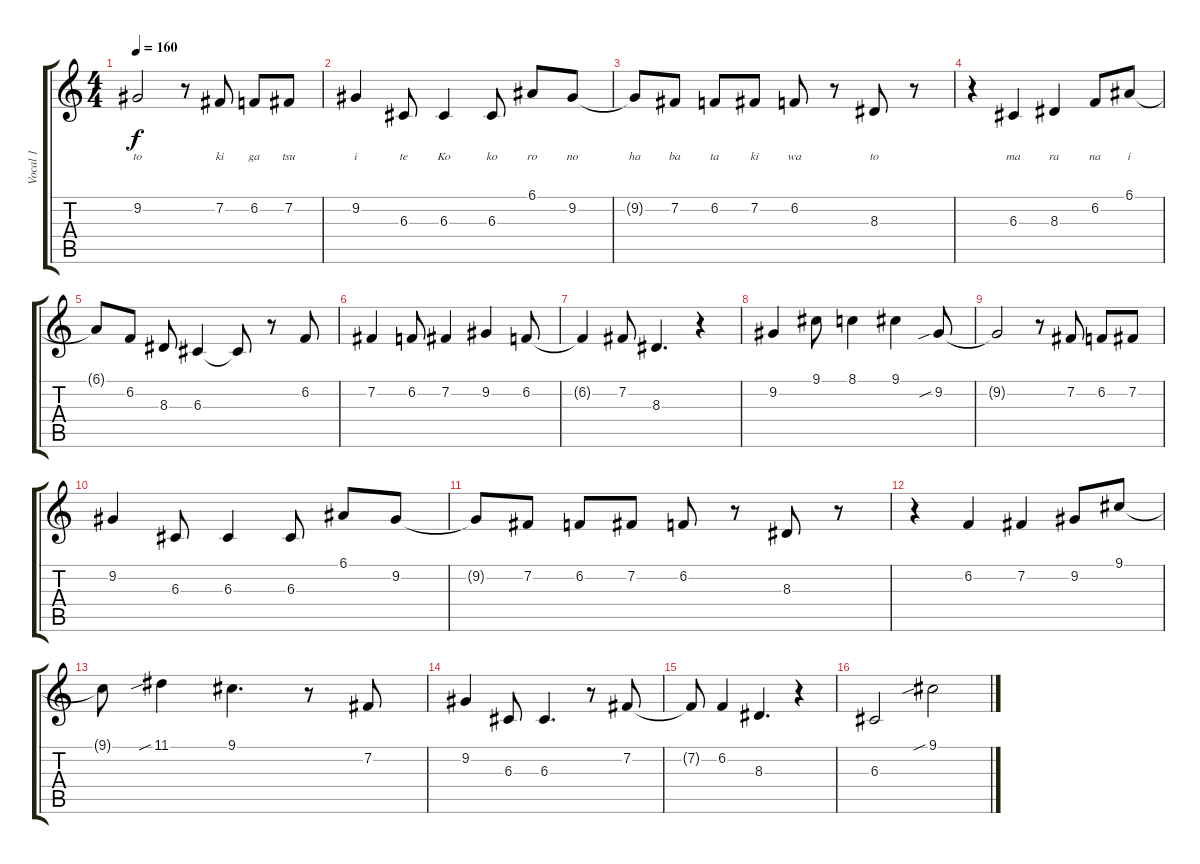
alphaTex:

\track ("Vocal 1" "Vocal 1") {instrument clarinet}
\staff {score tabs}
\tuning (E4 B3 G3 D3 A2 E2) {hide}
\ts (4 4)
\tempo 160
\clef g2
\ks c
9.2{t}.2{lyrics (0 "to") lyrics (1 "") lyrics (2 "") lyrics (3 "") lyrics (4 "") dy f} r.8 7.2.8{lyrics (0 "ki") lyrics (1 "") lyrics (2 "") lyrics (3 "") lyrics (4 "")} 6.2.8{lyrics (0 "ga") lyrics (1 "") lyrics (2 "") lyrics (3 "") lyrics (4 "")} 7.2.8{lyrics (0 "tsu") lyrics (1 "") lyrics (2 "") lyrics (3 "") lyrics (4 "")} |
9.2.4{lyrics (0 "i") lyrics (1 "") lyrics (2 "") lyrics (3 "") lyrics (4 "")} 6.3.8{lyrics (0 "te") lyrics (1 "") lyrics (2 "") lyrics (3 "") lyrics (4 "")} 6.3.4{lyrics (0 "Ko") lyrics (1 "") lyrics (2 "") lyrics (3 "") lyrics (4 "")} 6.3.8{lyrics (0 "ko") lyrics (1 "") lyrics (2 "") lyrics (3 "") lyrics (4 "")} 6.1.8{lyrics (0 "ro") lyrics (1 "") lyrics (2 "") lyrics (3 "") lyrics (4 "")} 9.2.8{lyrics (0 "no") lyrics (1 "") lyrics (2 "") lyrics (3 "") lyrics (4 "")} |
9.2{t}.8{lyrics (0 "ha") lyrics (1 "") lyrics (2 "") lyrics (3 "") lyrics (4 "")} 7.2.8{lyrics (0 "ba") lyrics (1 "") lyrics (2 "") lyrics (3 "") lyrics (4 "")} 6.2.8{lyrics (0 "ta") lyrics (1 "") lyrics (2 "") lyrics (3 "") lyrics (4 "")} 7.2.8{lyrics (0 "ki") lyrics (1 "") lyrics (2 "") lyrics (3 "") lyrics (4 "")} 6.2.8{lyrics (0 "wa") lyrics (1 "") lyrics (2 "") lyrics (3 "") lyrics (4 "")} r.8 8.3.8{lyrics (0 "to") lyrics (1 "") lyrics (2 "") lyrics (3 "") lyrics (4 "")} r.8 |
r.4 6.3.4{lyrics (0 "ma") lyrics (1 "") lyrics (2 "") lyrics (3 "") lyrics (4 "")} 8.3.4{lyrics (0 "ra") lyrics (1 "") lyrics (2 "") lyrics (3 "") lyrics (4 "")} 6.2.8{lyrics (0 "na") lyrics (1 "") lyrics (2 "") lyrics (3 "") lyrics (4 "")} 6.1.8{lyrics (0 "i") lyrics (1 "") lyrics (2 "") lyrics (3 "") lyrics (4 "")} |
6.1{t}.8 6.2.8 8.3.8 6.3.4 6.3{t}.8 r.8 6.2.8 |
7.2.4 6.2.8 7.2.4 9.2.4 6.2.8 |
6.2{t}.4 7.2.8 8.3.4{d} r.4 |
9.2.4 9.1.8 8.1.4 9.1.4 9.2{sib}.8 |
9.2{t}.2 r.8 7.2.8 6.2.8 7.2.8 |
9.2.4 6.3.8 6.3.4 6.3.8 6.1.8 9.2.8 |
9.2{t}.8 7.2.8 6.2.8 7.2.8 6.2.8 r.8 8.3.8 r.8 |
r.4 6.2.4 7.2.4 9.2.8 9.1.8 |
9.1{t}.8 11.1{sib}.4 9.1.4{d} r.8 7.2.8 |
9.2.4 6.3.8 6.3.4{d} r.8 7.2.8 |
7.2{t}.8 6.2.4 8.3.4{d} r.4 |
6.3.2 9.1{sib}.2
